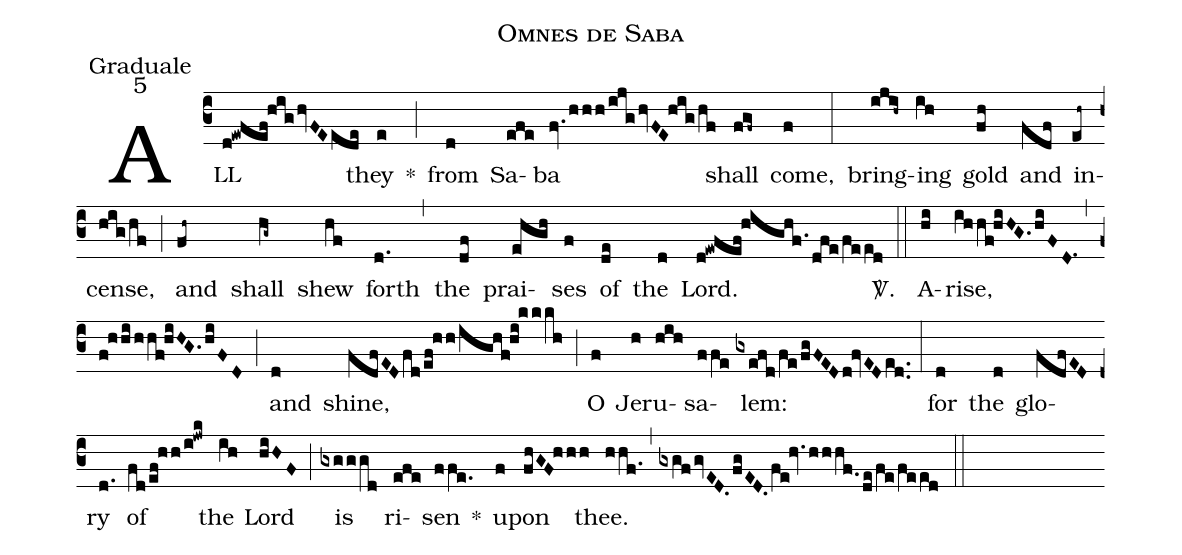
name:Omnes de Saba;
office-part:Graduale;
mode:5;
%%
(c3) ALL(d!ewfef!hig/hvFEede) they(e) *(;) from(d) Sa(efe)ba(fv.1hhh/ijg/hvFE!hig/hf) shall(fgf~) come,(f) (:) bring(ijih~)ing(ih) gold(fh) and(fdf) in(eh~)cense,(hig/hf) (;) and(fh~) shall(hg~) shew(hf) forth(d.) (,) the(df) prai(ehgh)ses(f) of(de) the(d) Lord.(d!ewfef!highf.1/dfe/feed) <sp>V/</sp>.(::) A(hi)rise,(ihhf!hiHG./hiFD.1) (,) (f!hhi/hhf!hiHG./hiFD) (;) and(d) shine,(fdfED/fd/ef!hh/ighf!hi!kkkh) (;) O(f) Je(h)ru(hih)sa(ffe)lem:(gxefd/fe/fgFED/d!fvED/ed..) (:) for(d) the(d) glo(fdfED)ry(d.) of(fd/ef!hh/i!jwk) the(ih) Lord(hiHF) (;) is(gxgggd) ri(efe)sen(ffe.) *() up(f)on(fhGF!hhh) thee.(hhf.) (,) (gxgf/gvED.0/fgED./fe!hv.hhhf.0/de/fe/feed) (::)
